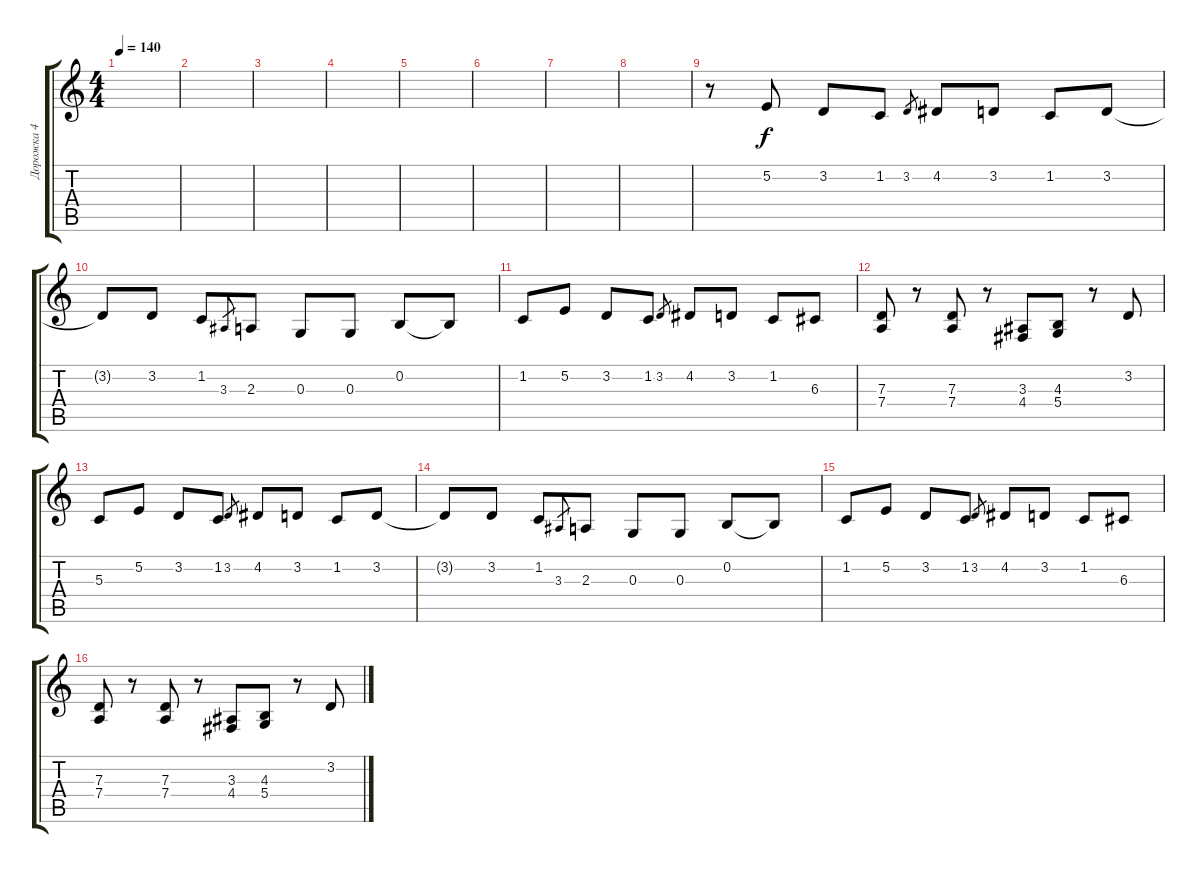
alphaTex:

\track ("Дорожка 4" "Дорожка 4") {instrument lead2sawtooth}
\staff {score tabs}
\tuning (E4 B3 G3 D3 A2 E2) {hide}
\ts (4 4)
\tempo 140
\clef g2
\ks c
|
|
|
|
|
|
|
|
r.8 5.2.8 3.2.8 1.2.8 3.2.8{gr} 4.2.8 3.2.8 1.2.8 3.2.8 |
3.2{t}.8 3.2.8 1.2.8 3.3.8{gr} 2.3.8 0.3.8 0.3.8 0.2.8 0.2{t}.8 |
1.2.8 5.2.8 3.2.8 1.2.8 3.2.8{gr} 4.2.8 3.2.8 1.2.8 6.3.8 |
(7.3 7.4).8 r.8 (7.3 7.4).8 r.8 (3.3 4.4).8 (4.3 5.4).8 r.8 3.2.8 |
5.3.8 5.2.8 3.2.8 1.2.8 3.2.8{gr} 4.2.8 3.2.8 1.2.8 3.2.8 |
3.2{t}.8 3.2.8 1.2.8 3.3.8{gr} 2.3.8 0.3.8 0.3.8 0.2.8 0.2{t}.8 |
1.2.8 5.2.8 3.2.8 1.2.8 3.2.8{gr} 4.2.8 3.2.8 1.2.8 6.3.8 |
(7.3 7.4).8 r.8 (7.3 7.4).8 r.8 (3.3 4.4).8 (4.3 5.4).8 r.8 3.2.8
